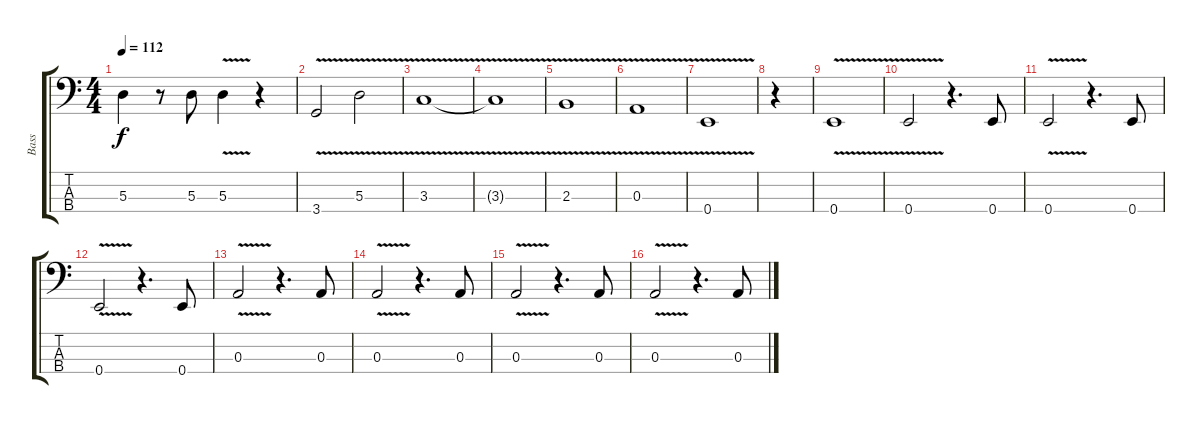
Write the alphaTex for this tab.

\track ("Bass" "Bass") {instrument fretlessbass}
\staff {score tabs}
\tuning (G2 D2 A1 E1) {hide}
\ts (4 4)
\tempo 112
\clef f4
\ks c
5.3.4{dy f} r.8 5.3.8 5.3{v}.4 r.4 |
3.4{v}.2 5.3{v}.2 |
3.3{v}.1 |
3.3{t}.1 |
2.3{v}.1 |
0.3{v}.1 |
0.4{v}.1 |
r.4 |
0.4{v}.1 |
0.4{v}.2 r.4{d} 0.4.8 |
0.4{v}.2 r.4{d} 0.4.8 |
0.4{v}.2 r.4{d} 0.4.8 |
0.3{v}.2 r.4{d} 0.3.8 |
0.3{v}.2 r.4{d} 0.3.8 |
0.3{v}.2 r.4{d} 0.3.8 |
0.3{v}.2 r.4{d} 0.3.8
